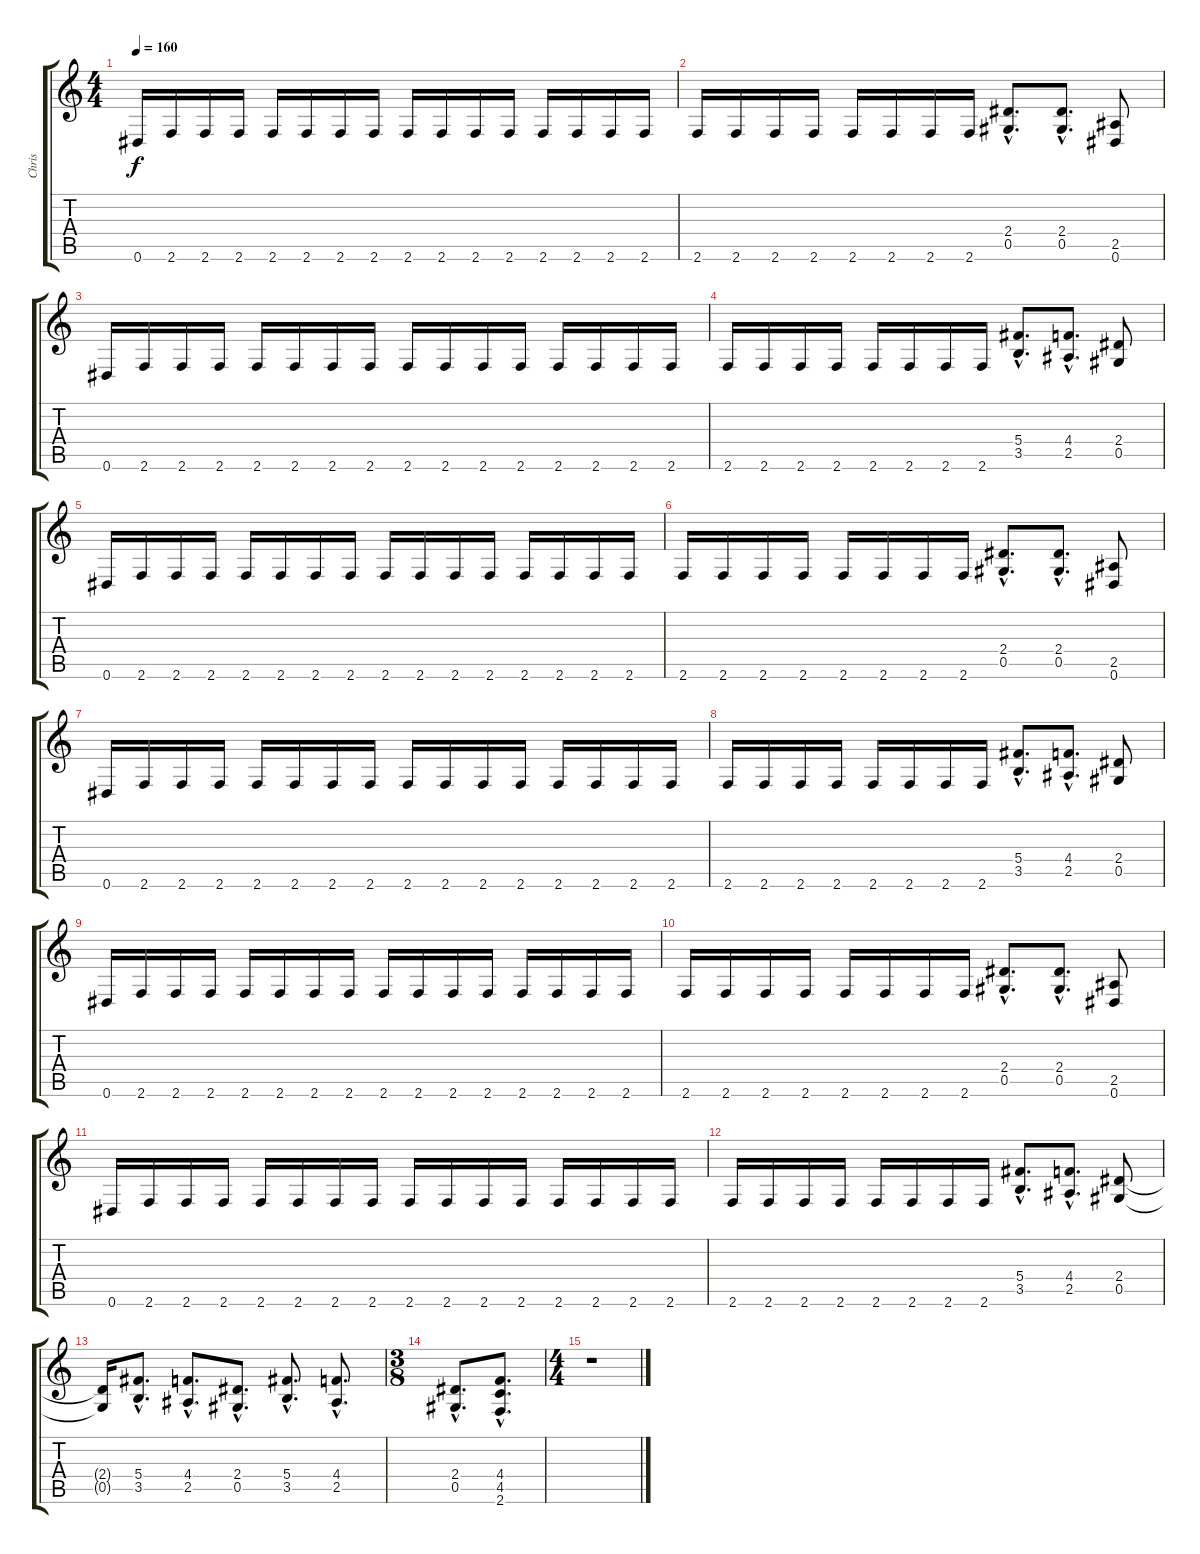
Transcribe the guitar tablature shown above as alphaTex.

\track ("Chris" "Chris") {instrument distortionguitar}
\staff {score tabs}
\tuning (Eb4 Bb3 Gb3 Db3 Ab2 Eb2) {hide}
\ts (4 4)
\tempo 160
\clef g2
\ks c
0.6.16{dy f} 2.6.16 2.6.16 2.6.16 2.6.16 2.6.16 2.6.16 2.6.16 2.6.16 2.6.16 2.6.16 2.6.16 2.6.16 2.6.16 2.6.16 2.6.16 |
2.6.16 2.6.16 2.6.16 2.6.16 2.6.16 2.6.16 2.6.16 2.6.16 (2.4{hac} 0.5{hac}).8{d} (2.4{hac} 0.5{hac}).8{d} (2.5 0.6).8 |
0.6.16 2.6.16 2.6.16 2.6.16 2.6.16 2.6.16 2.6.16 2.6.16 2.6.16 2.6.16 2.6.16 2.6.16 2.6.16 2.6.16 2.6.16 2.6.16 |
2.6.16 2.6.16 2.6.16 2.6.16 2.6.16 2.6.16 2.6.16 2.6.16 (5.4{hac} 3.5{hac}).8{d} (4.4{hac} 2.5{hac}).8{d} (2.4 0.5).8 |
0.6.16 2.6.16 2.6.16 2.6.16 2.6.16 2.6.16 2.6.16 2.6.16 2.6.16 2.6.16 2.6.16 2.6.16 2.6.16 2.6.16 2.6.16 2.6.16 |
2.6.16 2.6.16 2.6.16 2.6.16 2.6.16 2.6.16 2.6.16 2.6.16 (2.4{hac} 0.5{hac}).8{d} (2.4{hac} 0.5{hac}).8{d} (2.5 0.6).8 |
0.6.16 2.6.16 2.6.16 2.6.16 2.6.16 2.6.16 2.6.16 2.6.16 2.6.16 2.6.16 2.6.16 2.6.16 2.6.16 2.6.16 2.6.16 2.6.16 |
2.6.16 2.6.16 2.6.16 2.6.16 2.6.16 2.6.16 2.6.16 2.6.16 (5.4{hac} 3.5{hac}).8{d} (4.4{hac} 2.5{hac}).8{d} (2.4 0.5).8 |
0.6.16 2.6.16 2.6.16 2.6.16 2.6.16 2.6.16 2.6.16 2.6.16 2.6.16 2.6.16 2.6.16 2.6.16 2.6.16 2.6.16 2.6.16 2.6.16 |
2.6.16 2.6.16 2.6.16 2.6.16 2.6.16 2.6.16 2.6.16 2.6.16 (2.4{hac} 0.5{hac}).8{d} (2.4{hac} 0.5{hac}).8{d} (2.5 0.6).8 |
0.6.16 2.6.16 2.6.16 2.6.16 2.6.16 2.6.16 2.6.16 2.6.16 2.6.16 2.6.16 2.6.16 2.6.16 2.6.16 2.6.16 2.6.16 2.6.16 |
2.6.16 2.6.16 2.6.16 2.6.16 2.6.16 2.6.16 2.6.16 2.6.16 (5.4{hac} 3.5{hac}).8{d} (4.4{hac} 2.5{hac}).8{d} (2.4 0.5).8 |
(2.4{t} 0.5{t}).16 (5.4{hac} 3.5{hac}).8{d} (4.4{hac} 2.5{hac}).8{d} (2.4{hac} 0.5{hac}).8{d} (5.4{hac} 3.5{hac}).8{d} (4.4{hac} 2.5{hac}).8{d} |
\ts (3 8)
(2.4{hac} 0.5{hac}).8{d} (4.4{hac} 4.5{hac} 2.6{hac}).8{d} |
\ts (4 4)
r.1
